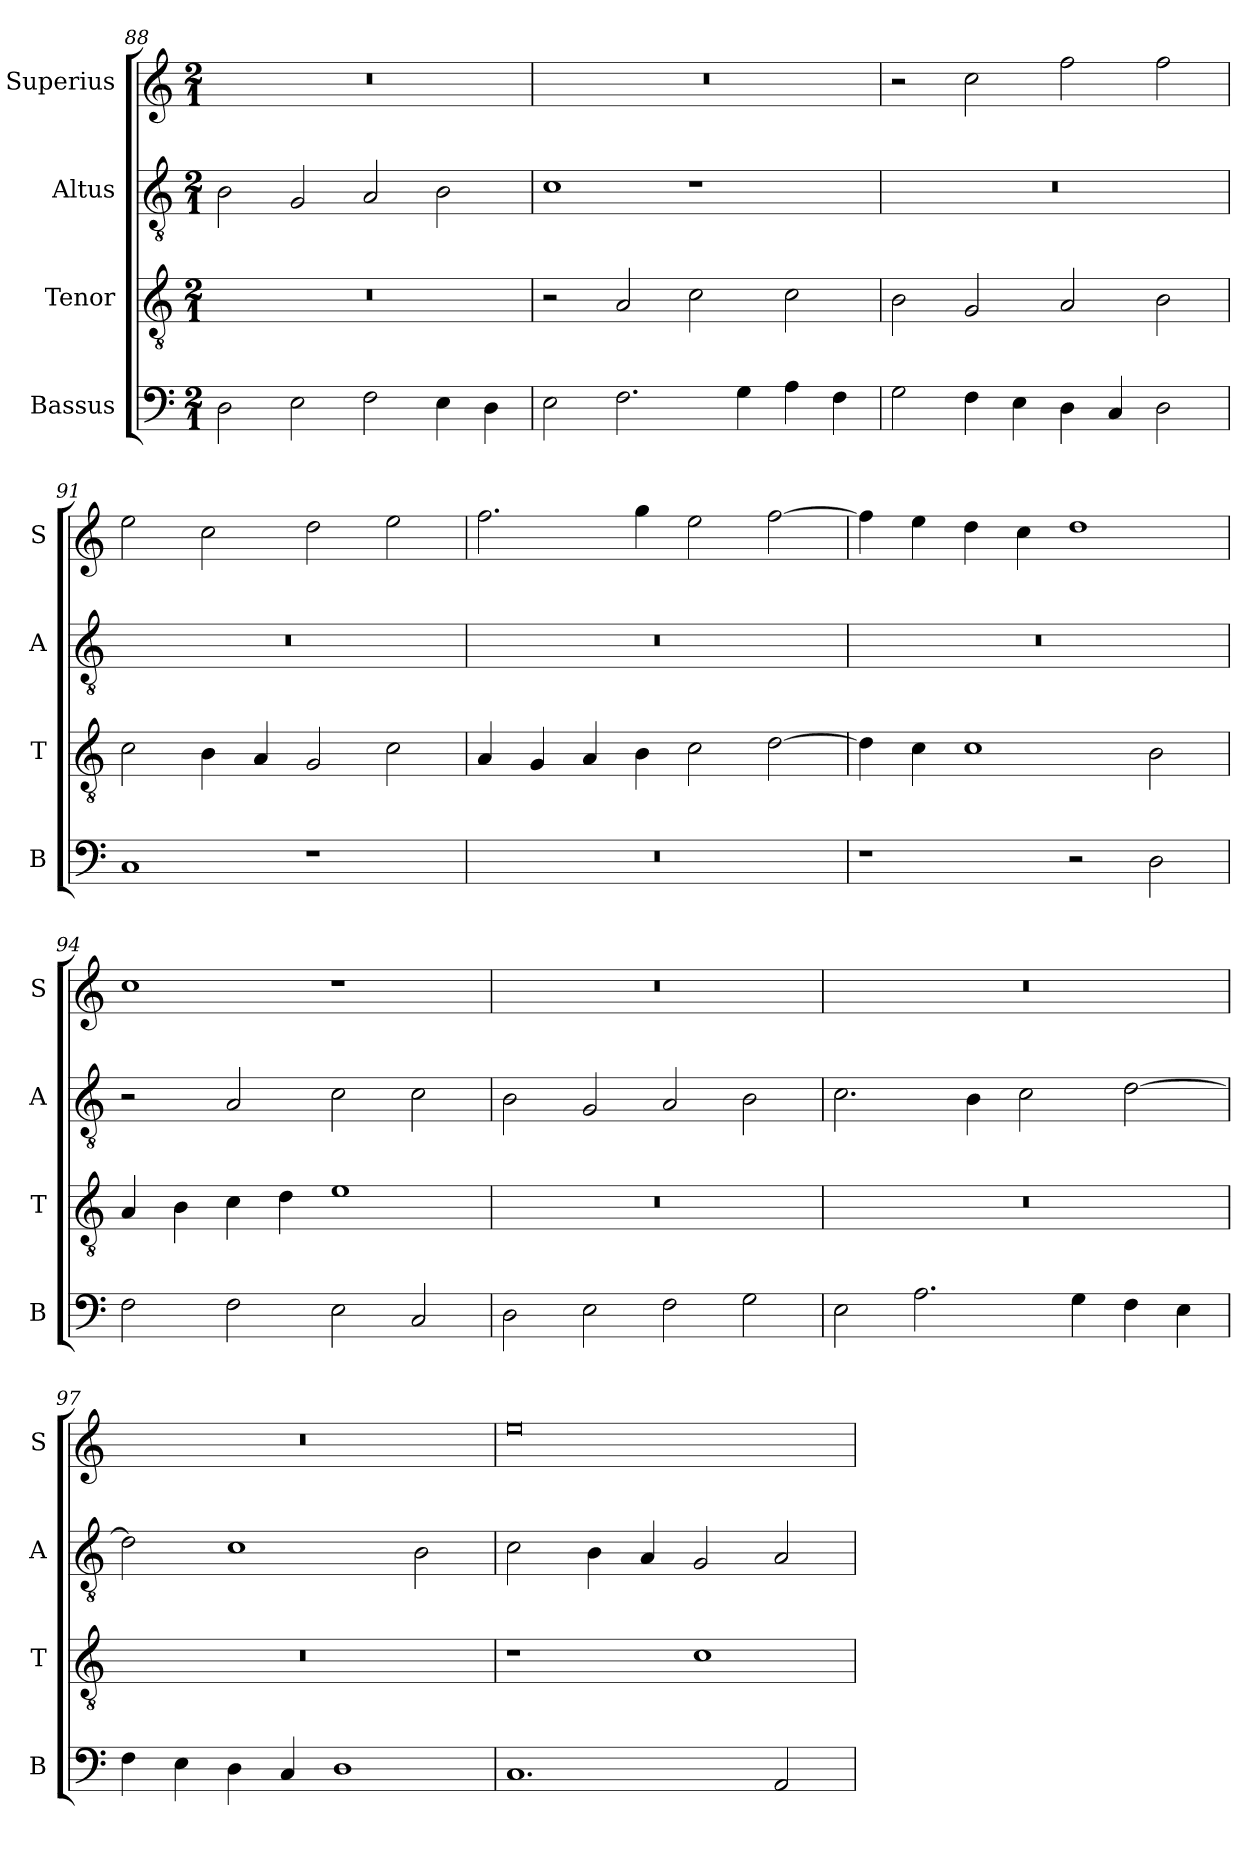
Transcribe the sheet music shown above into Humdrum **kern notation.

**kern	**kern	**kern	**kern
*part4	*part3	*part2	*part1
*staff4	*staff3	*staff2	*staff1
*I"Bassus	*I"Tenor	*I"Altus	*I"Superius
*I'B	*I'T	*I'A	*I'S
*clefF4	*clefGv2	*clefGv2	*clefG2
*k[]	*k[]	*k[]	*k[]
*C:	*C:	*C:	*C:
*M2/1	*M2/1	*M2/1	*M2/1
=88	=88	=88	=88
2D	0r	2B	0r
2E	.	2G	.
2F	.	2A	.
4E	.	2B	.
4D	.	.	.
=89	=89	=89	=89
2E	2r	1c	0r
2.F	2A	.	.
.	2c	1r	.
4G	.	.	.
4A	2c	.	.
4F	.	.	.
=90	=90	=90	=90
2G	2B	0r	2r
4F	2G	.	2cc
4E	.	.	.
4D	2A	.	2ff
4C	.	.	.
2D	2B	.	2ff
=91	=91	=91	=91
1C	2c	0r	2ee
.	4B	.	2cc
.	4A	.	.
1r	2G	.	2dd
.	2c	.	2ee
=92	=92	=92	=92
0r	4A	0r	2.ff
.	4G	.	.
.	4A	.	.
.	4B	.	4gg
.	2c	.	2ee
.	[2d	.	[2ff
=93	=93	=93	=93
1r	4d]	0r	4ff]
.	4c	.	4ee
.	1c	.	4dd
.	.	.	4cc
2r	.	.	1dd
2D	2B	.	.
=94	=94	=94	=94
2F	4A	2r	1cc
.	4B	.	.
2F	4c	2A	.
.	4d	.	.
2E	1e	2c	1r
2C	.	2c	.
=95	=95	=95	=95
2D	0r	2B	0r
2E	.	2G	.
2F	.	2A	.
2G	.	2B	.
=96	=96	=96	=96
2E	0r	2.c	0r
2.A	.	.	.
.	.	4B	.
.	.	2c	.
4G	.	.	.
4F	.	[2d	.
4E	.	.	.
=97	=97	=97	=97
4F	0r	2d]	0r
4E	.	.	.
4D	.	1c	.
4C	.	.	.
1D	.	.	.
.	.	2B	.
=98	=98	=98	=98
1.C	1r	2c	0ee
.	.	4B	.
.	.	4A	.
.	1c	2G	.
2AA	.	2A	.
=	=	=	=
*-	*-	*-	*-
